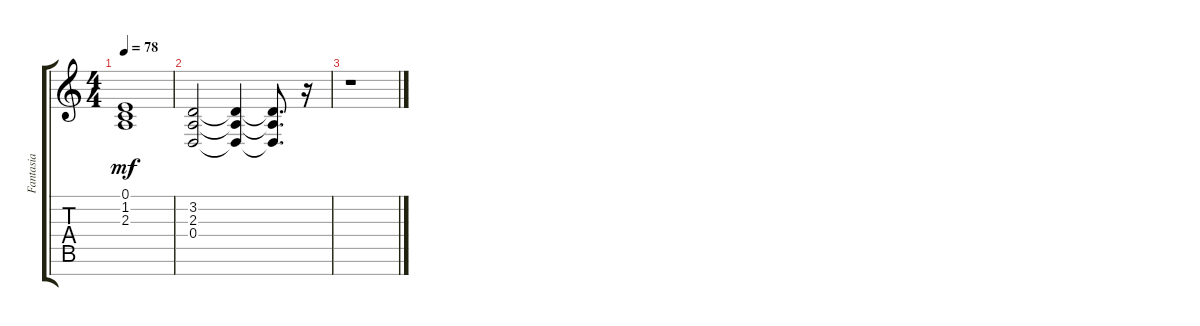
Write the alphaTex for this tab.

\track ("Fantasia" "Fantasia") {instrument pad2warm}
\staff {score tabs}
\tuning (E4 B3 G3 D3 A2 E2 B1) {hide}
\ts (4 4)
\tempo 78
\clef g2
\ks c
(0.1 1.2 2.3).1{dy mf} |
(3.2 2.3 0.4).2 (3.2{t} 2.3{t} 0.4{t}).4 (3.2{t} 2.3{t} 0.4{t}).8{d} r.16 |
r.1
